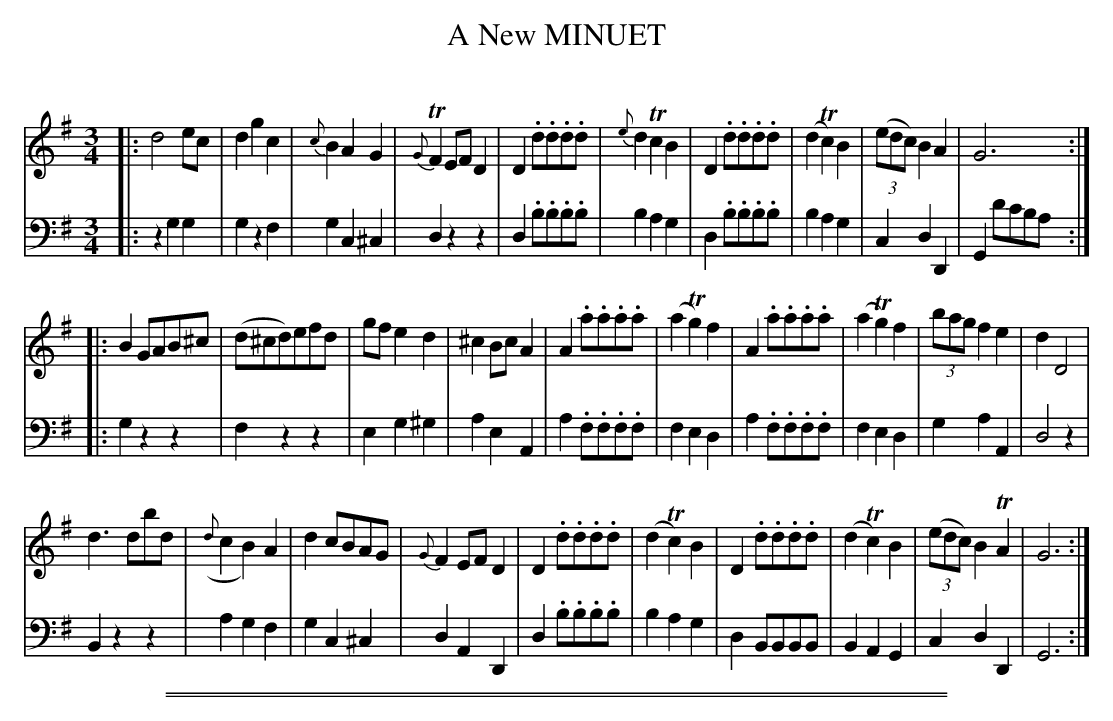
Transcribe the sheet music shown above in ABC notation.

X:1
T: A New MINUET
C:
M: 3/4
L: 1/8
K: G
V: 1 staves=2
|:\
d4ec | d2g2c2 |\
{c}B2A2G2 | {G}TF2EFD2 |\
D2.d.d.d.d | {e}d2Tc2B2 |\
D2.d.d.d.d | (d2Tc2)B2 |\
(3(edc) B2A2 | G6 :|
|:\
B2GAB^c | (d^cd)efd |\
gfe2d2 | ^c2BcA2 |\
A2.a.a.a.a | (a2Tg2)f2 |\
A2.a.a.a.a | (a2Tg2)f2 |\
(3bag f2e2 | d2D4 |
d3dbd | ({d}c2B2)A2 |\
d2cBAG | {G}F2EFD2 |\
D2.d.d.d.d | (d2Tc2)B2 |\
D2.d.d.d.d | (d2Tc2)B2 |\
(3(edc) B2TA2 | G6 :|
V: 2 clef=bass middle=d
|:\
z2g2g2 | g2z2f2 | g2c2^c2 | d2z2z2 | d2.b.b.b.b | b2a2g2 | d2.b.b.b.b |
b2a2g2 | c2d2D2 | G2d'c'ba :||: g2z2z2 | f2z2z2 | e2g2^g2 |
a2e2A2 | a2.f.f.f.f | f2e2d2 | a2.f.f.f.f | f2e2d2 | g2a2A2 | d4z2 |
B2z2z2 | a2g2f2 | g2c2^c2 | d2A2D2 | d2.b.b.b.b | b2a2g2 |
d2BBBB | B2A2G2 | c2d2D2 | G6 :|
